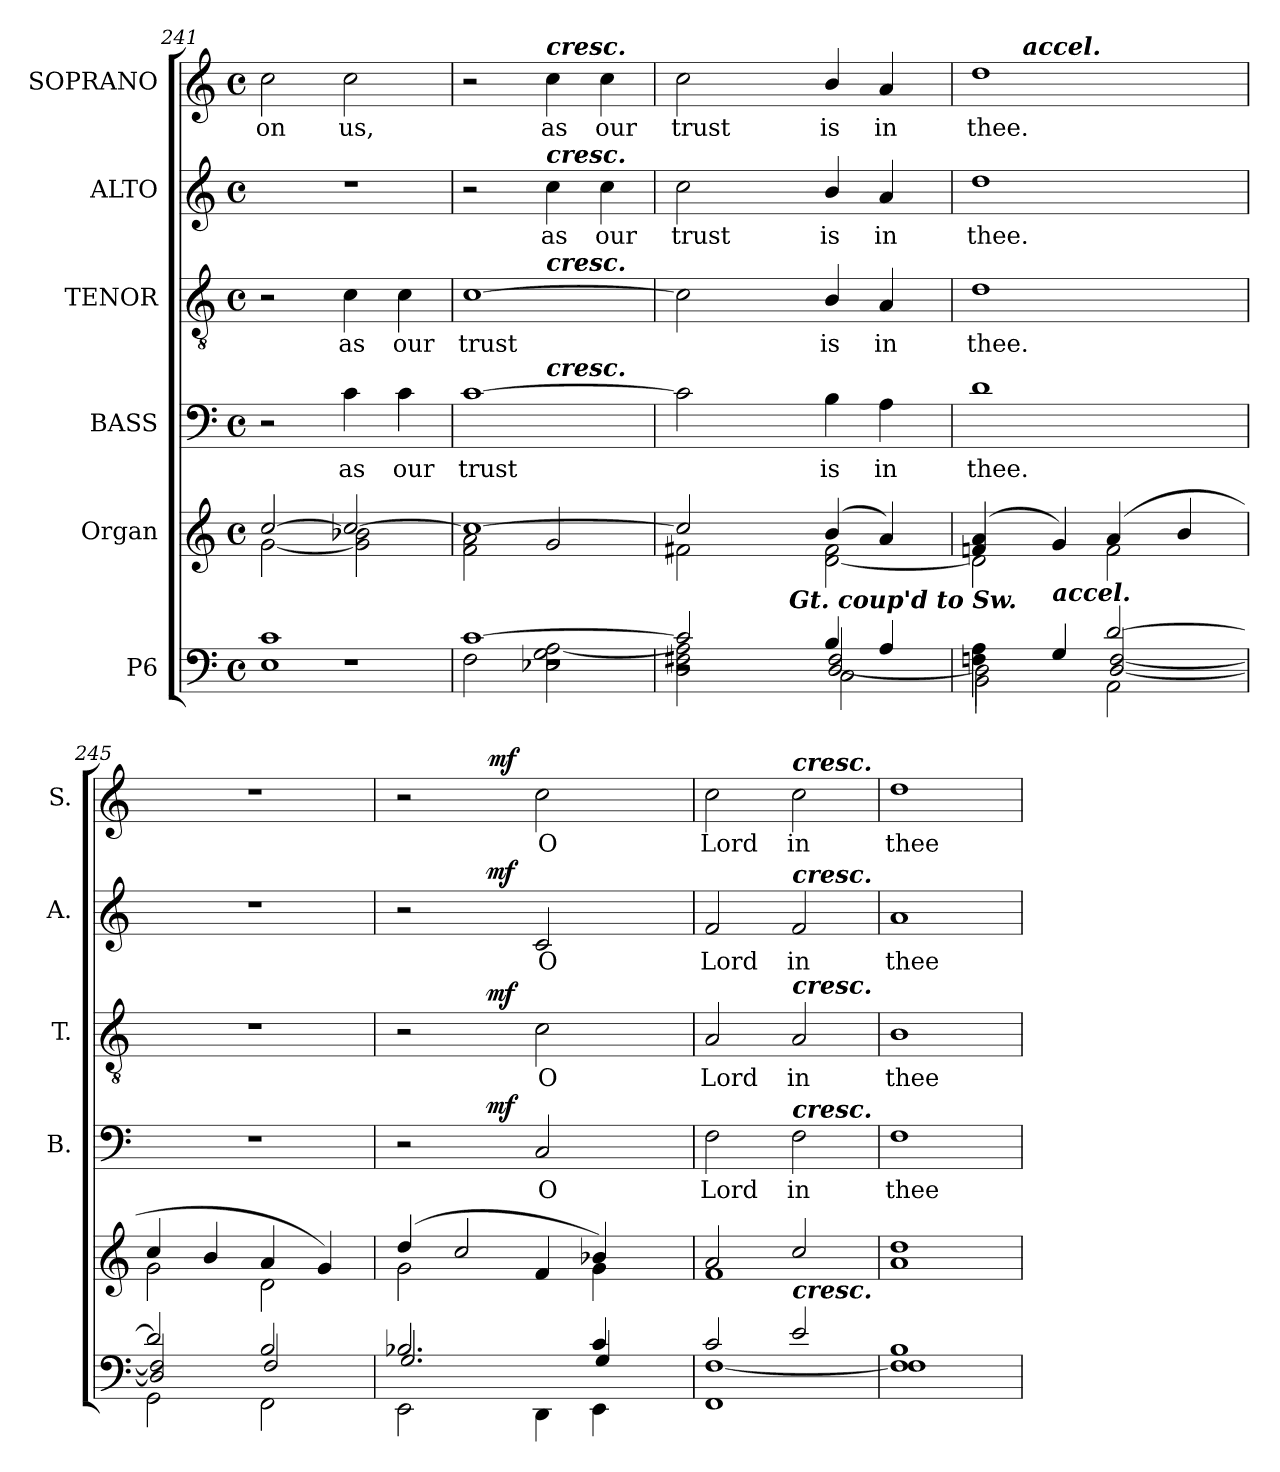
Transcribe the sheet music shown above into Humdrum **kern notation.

**kern	**kern	**kern	**text	**dynam	**kern	**text	**dynam	**kern	**text	**dynam	**kern	**text	**dynam
*part6	*part5	*part4	*part4	*part4	*part3	*part3	*part3	*part2	*part2	*part2	*part1	*part1	*part1
*staff6	*staff5	*staff4	*staff4	*staff4	*staff3	*staff3	*staff3	*staff2	*staff2	*staff2	*staff1	*staff1	*staff1
*I"P6	*I"Organ	*I"BASS	*	*	*I"TENOR	*	*	*I"ALTO	*	*	*I"SOPRANO	*	*
*	*	*I'B.	*	*	*I'T.	*	*	*I'A.	*	*	*I'S.	*	*
*clefF4	*clefG2	*clefF4	*	*	*clefGv2	*	*	*clefG2	*	*	*clefG2	*	*
*	*	*	*	*	*ITrd7c12	*	*	*	*	*	*	*	*
*k[]	*k[]	*k[]	*	*	*k[]	*	*	*k[]	*	*	*k[]	*	*
*C:	*C:	*C:	*	*	*C:	*	*	*C:	*	*	*C:	*	*
*M4/4	*M4/4	*M4/4	*	*	*M4/4	*	*	*M4/4	*	*	*M4/4	*	*
*met(c)	*met(c)	*met(c)	*	*	*met(c)	*	*	*met(c)	*	*	*met(c)	*	*
=241	=241	=241	=241	=241	=241	=241	=241	=241	=241	=241	=241	=241	=241
*^	*^	*	*	*	*	*	*	*	*	*	*	*	*
*	*^	*	*	*	*	*	*	*	*	*	*	*	*	*	*
!	!	!	!	!	!	!	!	!	!	!	!	!	!	!	!LO:LY:b:color=#000000	!
(1ci	1r	1Ei	[2cci/	[2gi\	2r	.	.	2r	.	.	1r	.	.	2cci\	-on	.
!	!	!	!	!	!	!LO:LY:b:color=#000000	!	!	!	!	!	!	!	!	!	!
!	!	!	!	!	!	!	!	!	!LO:LY:b:color=#000000	!	!	!	!	!	!	!
!	!	!	!	!	!	!	!	!	!	!	!	!	!	!	!LO:LY:b:color=#000000	!
.	.	.	2cci/_	2gi\] 2b-Xi	4ci\	as	.	4Ci\	as	.	.	.	.	2cci\	us,	.
!	!	!	!	!	!	!LO:LY:b:color=#000000	!	!	!	!	!	!	!	!	!	!
!	!	!	!	!	!	!	!	!	!LO:LY:b:color=#000000	!	!	!	!	!	!	!
.	.	.	.	.	4ci\	our	.	4Ci\	our	.	.	.	.	.	.	.
!!LO:LB:g=z
=242	=242	=242	=242	=242	=242	=242	=242	=242	=242	=242	=242	=242	=242	=242	=242	=242
!	!	!	!	!	!	!LO:LY:b:color=#000000	!	!	!	!	!	!	!	!	!	!
!	!	!	!	!	!	!	!	!	!LO:LY:b:color=#000000	!	!	!	!	!	!	!
*	*	*	*	*	*^	*	*	*^	*	*	*	*	*	*	*	*
[1ci	2Fi\	1r	1cci_	2fi\ 2ai	[1ci	2ryy	trust	.	[1Ci	2ryy	trust	.	2r	.	.	2r	.	.
!	!	!	!	!	!	!	!	!	!	!	!	!	!	!LO:LY:b:color=#000000	!	!	!	!
!	!	!	!	!	!	!	!	!	!	!	!	!	!	!	!	!LO:TX:a:Bi:t=cresc.	!	!
!	!	!	!	!	!	!	!	!	!	!	!	!	!LO:TX:a:Bi:t=cresc.	!	!	!	!	!
!	!	!	!	!	!	!	!	!	!	!LO:TX:a:Bi:t=cresc.	!	!	!	!	!	!	!	!
!	!	!	!	!	!	!LO:TX:a:Bi:t=cresc.	!	!	!	!	!	!	!	!	!	!	!	!
!	!	!	!	!	!	!	!	!	!	!	!	!	!	!	!	!	!LO:LY:b:color=#000000	!
.	2E-Xi\ 2Gi [2Ai	.	.	2gi/	.	2ryy	.	.	.	2ryy	.	.	4cci\	as	.	4cci\	as	.
!	!	!	!	!	!	!	!	!	!	!	!	!	!	!LO:LY:b:color=#000000	!	!	!	!
!	!	!	!	!	!	!	!	!	!	!	!	!	!	!	!	!	!LO:LY:b:color=#000000	!
.	.	.	.	.	.	.	.	.	.	.	.	.	4cci\	our	.	4cci\	our	.
*	*	*	*	*	*v	*v	*	*	*	*	*	*	*	*	*	*	*	*
*	*	*	*	*	*	*	*	*v	*v	*	*	*	*	*	*	*	*
=243	=243	=243	=243	=243	=243	=243	=243	=243	=243	=243	=243	=243	=243	=243	=243	=243
*	*	*	*	*	*^	*	*	*^	*	*	*	*	*	*	*	*
!	!	!	!	!	!	!	!	!	!	!	!	!	!	!LO:LY:b:color=#000000	!	!	!	!
*	*	*	*	*	*v	*v	*	*	*	*	*	*	*	*	*	*	*	*
*	*	*	*	*	*	*	*	*v	*v	*	*	*	*	*	*	*	*
*	*	*	*	*	*^	*	*	*^	*	*	*	*	*	*	*	*
!	!	!	!	!	!	!	!	!	!	!	!	!	!	!	!	!	!LO:LY:b:color=#000000	!
*	*	*	*	*	*v	*v	*	*	*	*	*	*	*	*	*	*	*	*
*	*	*	*	*^	*	*	*	*v	*v	*	*	*	*	*	*	*	*
2ci/]	2Di\ 2F#Xi 2Ai]	2r	2cci/]	2f#Xi\	4ryy	2ci\]	.	.	2Ci\]	.	.	2cci\	trust	.	2cci\	trust	.
.	.	.	.	.	16ryy	.	.	.	.	.	.	.	.	.	.	.	.
.	.	.	.	.	32ryy	.	.	.	.	.	.	.	.	.	.	.	.
.	.	.	.	.	64ryy	.	.	.	.	.	.	.	.	.	.	.	.
.	.	.	.	.	128...ryy	.	.	.	.	.	.	.	.	.	.	.	.
!	!	!	!	!	!LO:TX:b:Bi:t=Gt. coup'd to Sw.	!	!	!	!	!	!	!	!	!	!	!	!
.	.	.	.	.	2ryy	.	.	.	.	.	.	.	.	.	.	.	.
!	!	!	!	!	!	!	!LO:LY:b:color=#000000	!	!	!	!	!	!	!	!	!	!
!	!	!	!	!	!	!	!	!	!	!LO:LY:b:color=#000000	!	!	!	!	!	!	!
!	!	!	!	!	!	!	!	!	!	!	!	!	!LO:LY:b:color=#000000	!	!	!	!
!	!	!	!	!	!	!	!	!	!	!	!	!	!	!	!	!LO:LY:b:color=#000000	!
4Bi/	[2Di/ 2F#i	2Ci\	(4bi/	[2di\ 2f#i	.	4Bi\	is	.	4BBi/	is	.	4bi/	is	.	4bi/	is	.
!	!	!	!	!	!	!	!LO:LY:b:color=#000000	!	!	!	!	!	!	!	!	!	!
!	!	!	!	!	!	!	!	!	!	!LO:LY:b:color=#000000	!	!	!	!	!	!	!
!	!	!	!	!	!	!	!	!	!	!	!	!	!LO:LY:b:color=#000000	!	!	!	!
!	!	!	!	!	!	!	!	!	!	!	!	!	!	!	!	!LO:LY:b:color=#000000	!
4Ai/	.	.	4ai/)	.	.	4Ai\	in	.	4AAi/	in	.	4ai/	in	.	4ai/	in	.
.	.	.	.	.	8ryy	.	.	.	.	.	.	.	.	.	.	.	.
.	.	.	.	.	1024ryy	.	.	.	.	.	.	.	.	.	.	.	.
*	*	*	*	*v	*v	*	*	*	*	*	*	*	*	*	*	*	*
=244	=244	=244	=244	=244	=244	=244	=244	=244	=244	=244	=244	=244	=244	=244	=244	=244
*	*	*	*	*^	*	*	*	*	*	*	*	*	*	*	*	*
!	!	!	!	!	!	!	!LO:LY:b:color=#000000	!	!	!	!	!	!	!	!	!	!
*	*	*	*	*v	*v	*	*	*	*	*	*	*	*	*	*	*	*
*	*	*	*	*^	*	*	*	*	*	*	*	*	*	*	*	*
!	!	!	!	!	!	!	!	!	!	!LO:LY:b:color=#000000	!	!	!	!	!	!	!
*	*	*	*	*v	*v	*	*	*	*	*	*	*	*	*	*	*	*
*	*	*	*	*^	*	*	*	*	*	*	*	*	*	*	*	*
!	!	!	!	!	!	!	!	!	!	!	!	!	!LO:LY:b:color=#000000	!	!	!	!
*	*	*	*	*v	*v	*	*	*	*	*	*	*	*	*	*	*	*
*	*	*	*	*^	*	*	*	*	*	*	*	*	*	*	*	*
!	!	!	!	!	!	!	!	!	!	!	!	!	!	!	!	!LO:LY:b:color=#000000	!
*	*	*	*	*v	*v	*	*	*	*	*	*	*	*	*	*^	*	*
4Fni\ 4Ai	2Di\]	2BBi\	(4fni/ 4ai	2di\]	1di	thee.	.	1Di	thee.	.	1ddi	thee.	.	1ddi	8ryy	thee.	.
.	.	.	.	.	.	.	.	.	.	.	.	.	.	.	32ryy	.	.
!	!	!	!	!	!	!	!	!	!	!	!	!	!	!	!LO:TX:a:Bi:t=accel.	!	!
.	.	.	.	.	.	.	.	.	.	.	.	.	.	.	2ryy	.	.
!	!	!	!LO:TX:b:Bi:t=accel.	!	!	!	!	!	!	!	!	!	!	!	!	!	!
4Gi/	.	.	4gi/)	.	.	.	.	.	.	.	.	.	.	.	.	.	.
[2di/	[2Di/ [2Fi	2AAi\	(4ai/	2fi\	.	.	.	.	.	.	.	.	.	.	.	.	.
.	.	.	.	.	.	.	.	.	.	.	.	.	.	.	4ryy	.	.
.	.	.	4bi/	.	.	.	.	.	.	.	.	.	.	.	.	.	.
.	.	.	.	.	.	.	.	.	.	.	.	.	.	.	16.ryy	.	.
*	*	*	*	*	*	*	*	*	*	*	*	*	*	*v	*v	*	*
=245	=245	=245	=245	=245	=245	=245	=245	=245	=245	=245	=245	=245	=245	=245	=245	=245
2di/]	2Di/] 2Fi]	2GGi\	4cci/	2gi\	1r	.	.	1r	.	.	1r	.	.	1r	.	.
.	.	.	4bi/	.	.	.	.	.	.	.	.	.	.	.	.	.
2Bi/	2Fi/	2FFi\	4ai/	2di\	.	.	.	.	.	.	.	.	.	.	.	.
.	.	.	4gi/)	.	.	.	.	.	.	.	.	.	.	.	.	.
=246	=246	=246	=246	=246	=246	=246	=246	=246	=246	=246	=246	=246	=246	=246	=246	=246
*	*	*	*	*	*^	*	*	*^	*	*	*^	*	*	*^	*	*
2.B-Xi/	2.Gi/	2EEi\	(4ddi/	2gi\	2r	4ryy	.	.	2r	4ryy	.	.	2r	4ryy	.	.	2r	4ryy	.	.
.	.	.	2cci/	.	.	16ryy	.	.	.	16ryy	.	.	.	16ryy	.	.	.	16ryy	.	.
.	.	.	.	.	.	128ryy	.	.	.	128ryy	.	.	.	128ryy	.	.	.	128ryy	.	.
.	.	.	.	.	.	1024ryy	.	.	.	1024ryy	.	.	.	1024ryy	.	.	.	512ryy	.	.
.	.	.	.	.	.	2ryy	.	mf	.	2ryy	.	mf	.	2ryy	.	mf	.	.	.	.
.	.	.	.	.	.	.	.	.	.	.	.	.	.	.	.	.	.	2ryy	.	mf
!	!	!	!	!	!	!	!LO:LY:b:color=#000000	!	!	!	!	!	!	!	!	!	!	!	!	!
!	!	!	!	!	!	!	!	!	!	!	!LO:LY:b:color=#000000	!	!	!	!	!	!	!	!	!
!	!	!	!	!	!	!	!	!	!	!	!	!	!	!	!LO:LY:b:color=#000000	!	!	!	!	!
!	!	!	!	!	!	!	!	!	!	!	!	!	!	!	!	!	!	!	!LO:LY:b:color=#000000	!
.	.	4DDi\	.	4fi/	2Ci/	.	O	.	2Ci\	.	O	.	2ci/	.	O	.	2cci\	.	O	.
4ci/	4Gi/	4EEi\	4b-Xi/)	4gi\	.	.	.	.	.	.	.	.	.	.	.	.	.	.	.	.
.	.	.	.	.	.	8ryy	.	.	.	8ryy	.	.	.	8ryy	.	.	.	.	.	.
.	.	.	.	.	.	.	.	.	.	.	.	.	.	.	.	.	.	8ryy	.	.
.	.	.	.	.	.	32ryy	.	.	.	32ryy	.	.	.	32ryy	.	.	.	.	.	.
.	.	.	.	.	.	.	.	.	.	.	.	.	.	.	.	.	.	32ryy	.	.
.	.	.	.	.	.	64ryy	.	.	.	64ryy	.	.	.	64ryy	.	.	.	.	.	.
.	.	.	.	.	.	.	.	.	.	.	.	.	.	.	.	.	.	64ryy	.	.
.	.	.	.	.	.	256..ryy	.	.	.	256..ryy	.	.	.	256..ryy	.	.	.	.	.	.
.	.	.	.	.	.	.	.	.	.	.	.	.	.	.	.	.	.	256.ryy	.	.
*	*	*	*	*	*v	*v	*	*	*	*	*	*	*v	*v	*	*	*v	*v	*	*
*	*	*	*	*	*	*	*	*v	*v	*	*	*	*	*	*	*	*
!!LO:PB:g=z
=247	=247	=247	=247	=247	=247	=247	=247	=247	=247	=247	=247	=247	=247	=247	=247	=247
*	*	*	*	*	*^	*	*	*^	*	*	*^	*	*	*^	*	*
!	!	!	!	!	!	!	!LO:LY:b:color=#000000	!	!	!	!	!	!	!	!	!	!	!	!	!
*	*	*	*	*	*v	*v	*	*	*	*	*	*	*v	*v	*	*	*v	*v	*	*
*	*	*	*	*	*	*	*	*v	*v	*	*	*	*	*	*	*	*
*	*	*	*	*	*^	*	*	*^	*	*	*^	*	*	*^	*	*
!	!	!	!	!	!	!	!	!	!	!	!LO:LY:b:color=#000000	!	!	!	!	!	!	!	!	!
*	*	*	*	*	*v	*v	*	*	*	*	*	*	*v	*v	*	*	*v	*v	*	*
*	*	*	*	*	*	*	*	*v	*v	*	*	*	*	*	*	*	*
*	*	*	*	*	*^	*	*	*^	*	*	*^	*	*	*^	*	*
!	!	!	!	!	!	!	!	!	!	!	!	!	!	!	!LO:LY:b:color=#000000	!	!	!	!	!
*	*	*	*	*	*v	*v	*	*	*	*	*	*	*v	*v	*	*	*v	*v	*	*
*	*	*	*	*	*	*	*	*v	*v	*	*	*	*	*	*	*	*
*	*	*	*	*	*^	*	*	*^	*	*	*^	*	*	*^	*	*
!	!	!	!	!	!	!	!	!	!	!	!	!	!	!	!	!	!	!	!LO:LY:b:color=#000000	!
*	*	*	*	*	*v	*v	*	*	*	*	*	*	*v	*v	*	*	*v	*v	*	*
*	*	*	*	*	*	*	*	*v	*v	*	*	*	*	*	*	*	*
2ci/	[1Fi	1FFi	2ai/	1fi	2Fi\	Lord	.	2AAi/	Lord	.	2fi/	Lord	.	2cci\	Lord	.
!	!	!	!	!	!	!LO:LY:b:color=#000000	!	!	!	!	!	!	!	!	!	!
!	!	!	!	!	!	!	!	!	!LO:LY:b:color=#000000	!	!	!	!	!	!	!
!	!	!	!	!	!	!	!	!	!	!	!	!LO:LY:b:color=#000000	!	!	!	!
!	!	!	!	!	!	!	!	!	!	!	!	!	!	!LO:TX:a:Bi:t=cresc.	!	!
!	!	!	!	!	!	!	!	!	!	!	!LO:TX:a:Bi:t=cresc.	!	!	!	!	!
!	!	!	!	!	!	!	!	!LO:TX:a:Bi:t=cresc.	!	!	!	!	!	!	!	!
!	!	!	!	!	!LO:TX:a:Bi:t=cresc.	!	!	!	!	!	!	!	!	!	!	!
!LO:TX:a:Bi:t=cresc.	!	!	!	!	!	!	!	!	!	!	!	!	!	!	!	!
!	!	!	!	!	!	!	!	!	!	!	!	!	!	!	!LO:LY:b:color=#000000	!
2ei/	.	.	2cci/	.	2Fi\	in	.	2AAi/	in	.	2fi/	in	.	2cci\	in	.
=248	=248	=248	=248	=248	=248	=248	=248	=248	=248	=248	=248	=248	=248	=248	=248	=248
!	!	!	!	!	!	!LO:LY:b:color=#000000	!	!	!	!	!	!	!	!	!	!
!	!	!	!	!	!	!	!	!	!LO:LY:b:color=#000000	!	!	!	!	!	!	!
!	!	!	!	!	!	!	!	!	!	!	!	!LO:LY:b:color=#000000	!	!	!	!
!	!	!	!	!	!	!	!	!	!	!	!	!	!	!	!LO:LY:b:color=#000000	!
1Bi	1Fi]	1Fi	1ddi	1ai	1Fi	thee	.	1BBi	thee	.	1ai	thee	.	1ddi	thee	.
*v	*v	*v	*	*	*	*	*	*	*	*	*	*	*	*	*	*
*	*v	*v	*	*	*	*	*	*	*	*	*	*	*	*
=	=	=	=	=	=	=	=	=	=	=	=	=	=
*-	*-	*-	*-	*-	*-	*-	*-	*-	*-	*-	*-	*-	*-
